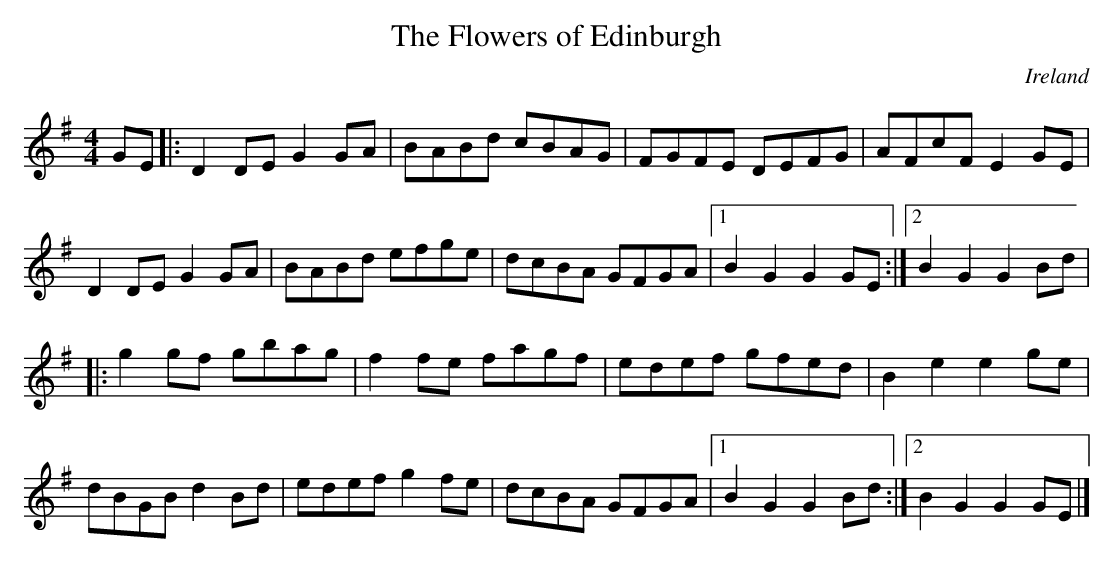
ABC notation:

X:1
T:Flowers of Edinburgh, The
M:4/4
L:1/8
O:Ireland
K:G
GE[|:D2DE G2GA|BABd cBAG|FGFE DEFG|AFcF E2GE|!
D2DE G2GA|BABd efge|dcBA GFGA|1B2G2 G2GE:|2B2G2 G2Bd|!
|:g2gf gbag|f2fe fagf|edef gfed|B2e2 e2ge|!
dBGB d2Bd|edef g2fe|dcBA GFGA|1B2G2 G2Bd:|2B2G2 G2 GE|]!
